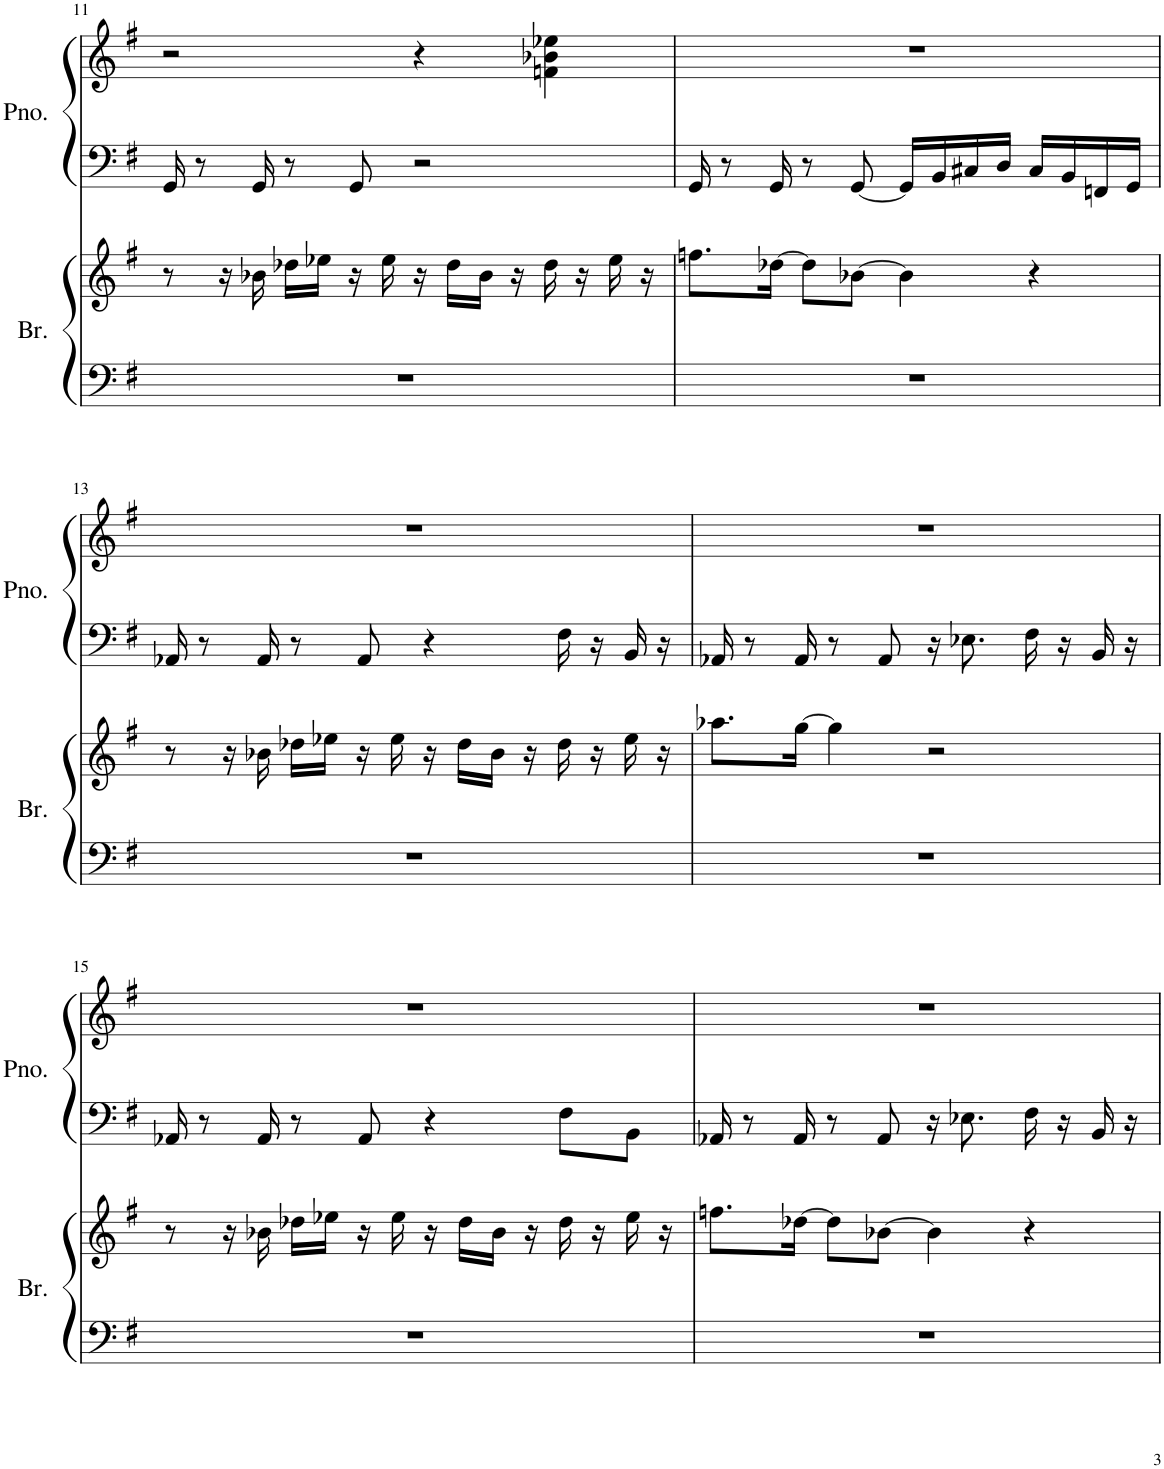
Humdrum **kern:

**kern	**kern	**kern	**kern
*part2	*part2	*part1	*part1
*staff4	*staff3	*staff2	*staff1
*I"Brass	*	*I"Piano	*
*I'Br.	*	*I'Pno.	*
!!LO:PB:g=z
*clefF4	*clefG2	*clefF4	*clefG2
*k[f#]	*k[f#]	*k[f#]	*k[f#]
*M4/4	*M4/4	*M4/4	*M4/4
=11	=11	=11	=11
1r	8r	16GG/	2r
.	.	8r	.
.	16r	.	.
.	16b-X\	16GG/	.
.	16dd-X\LL	8r	.
.	16ee-X\JJ	.	.
.	16r	8GG/	.
.	16ee-\	.	.
.	16r	2r	4r
.	16dd-\LL	.	.
.	16b-\JJ	.	.
.	16r	.	.
.	16dd-\	.	4fn\ 4b-X\ 4ee-X\
.	16r	.	.
.	16ee-\	.	.
.	16r	.	.
=12	=12	=12	=12
1r	8.ffn\L	16GG/	1r
.	.	8r	.
.	[16dd-X\Jk	16GG/	.
.	8dd-\L]	8r	.
.	[8b-X\J	[8GG/	.
.	4b-\]	16GG/LL]	.
.	.	16BB/	.
.	.	16C#X/	.
.	.	16D/JJ	.
.	4r	16C#/LL	.
.	.	16BB/	.
.	.	16FFn/	.
.	.	16GG/JJ	.
!!LO:LB:g=z
=13	=13	=13	=13
1r	8r	16AA-X/	1r
.	.	8r	.
.	16r	.	.
.	16b-X\	16AA-/	.
.	16dd-X\LL	8r	.
.	16ee-X\JJ	.	.
.	16r	8AA-/	.
.	16ee-\	.	.
.	16r	4r	.
.	16dd-\LL	.	.
.	16b-\JJ	.	.
.	16r	.	.
.	16dd-\	16F#\	.
.	16r	16r	.
.	16ee-\	16BB/	.
.	16r	16r	.
=14	=14	=14	=14
1r	8.aa-X\L	16AA-X/	1r
.	.	8r	.
.	[16gg\Jk	16AA-/	.
.	4gg\]	8r	.
.	.	8AA-/	.
.	2r	16r	.
.	.	8.E-X\	.
.	.	16F#\	.
.	.	16r	.
.	.	16BB/	.
.	.	16r	.
!!LO:LB:g=z
=15	=15	=15	=15
1r	8r	16AA-X/	1r
.	.	8r	.
.	16r	.	.
.	16b-X\	16AA-/	.
.	16dd-X\LL	8r	.
.	16ee-X\JJ	.	.
.	16r	8AA-/	.
.	16ee-\	.	.
.	16r	4r	.
.	16dd-\LL	.	.
.	16b-\JJ	.	.
.	16r	.	.
.	16dd-\	8F#\L	.
.	16r	.	.
.	16ee-\	8BB\J	.
.	16r	.	.
=16	=16	=16	=16
1r	8.ffn\L	16AA-X/	1r
.	.	8r	.
.	[16dd-X\Jk	16AA-/	.
.	8dd-\L]	8r	.
.	[8b-X\J	8AA-/	.
.	4b-\]	16r	.
.	.	8.E-X\	.
.	4r	16F#\	.
.	.	16r	.
.	.	16BB/	.
.	.	16r	.
=	=	=	=
*-	*-	*-	*-
